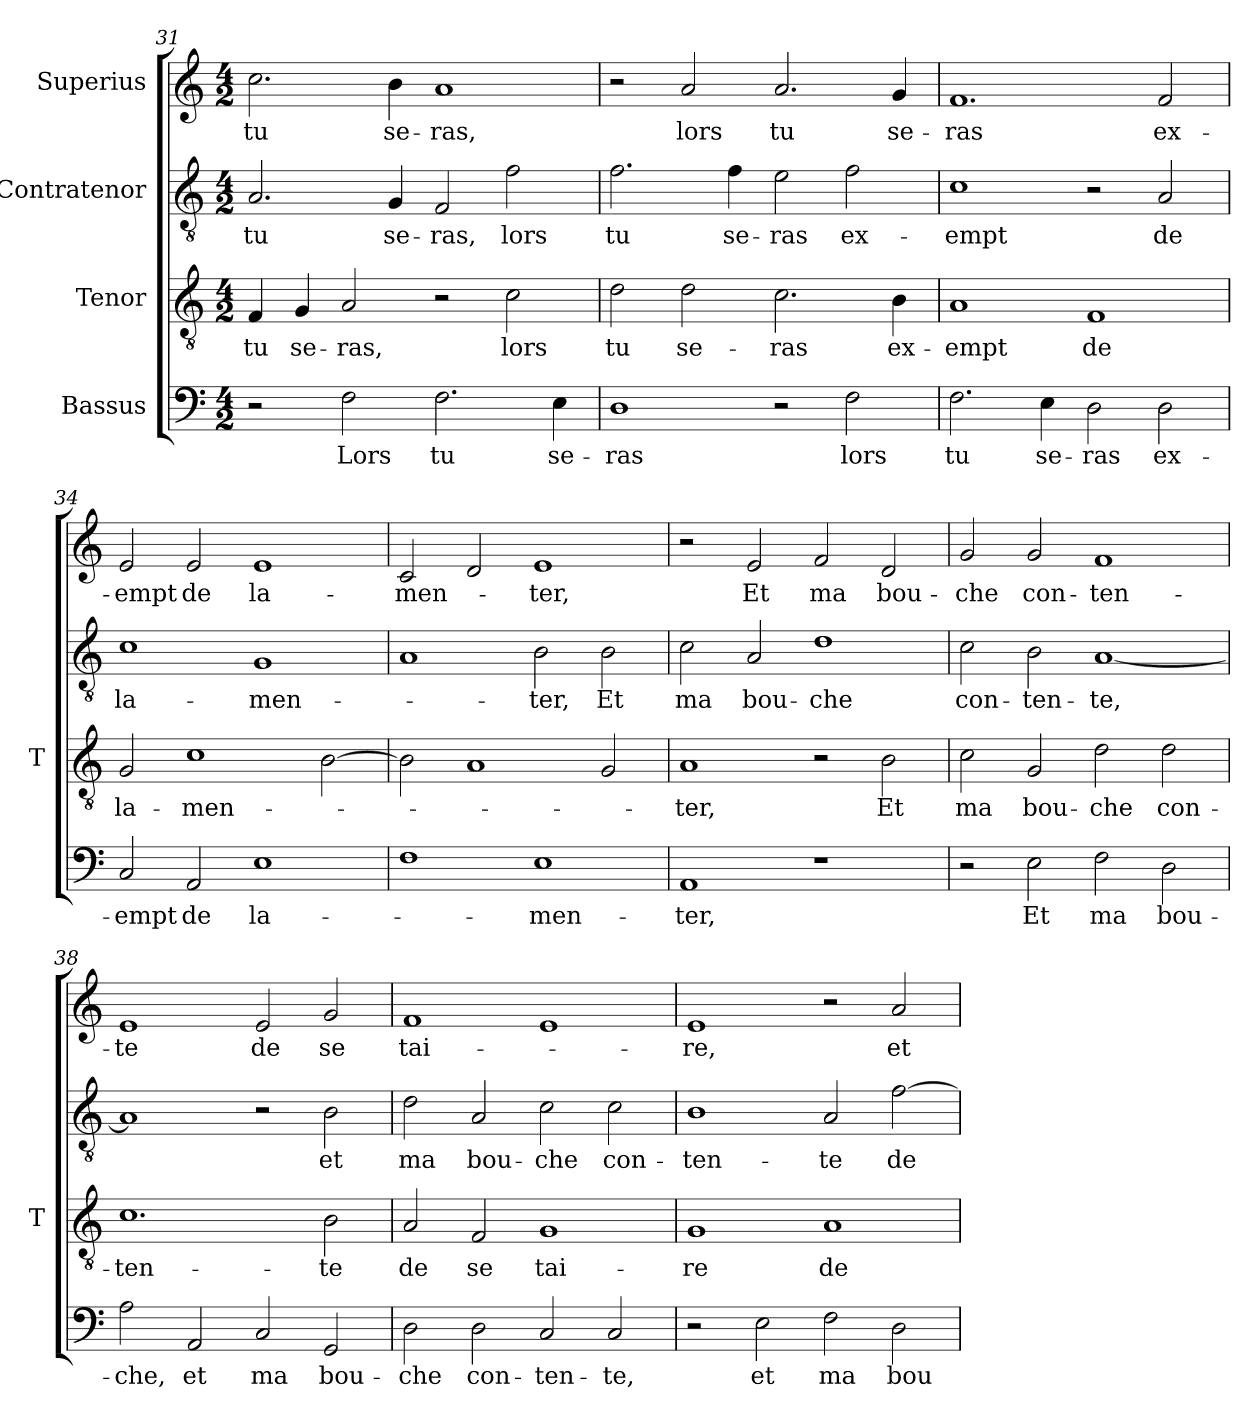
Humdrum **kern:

**kern	**text	**kern	**text	**kern	**text	**kern	**text
*part4	*part4	*part3	*part3	*part2	*part2	*part1	*part1
*staff4	*staff4	*staff3	*staff3	*staff2	*staff2	*staff1	*staff1
*I"Bassus	*	*I"Tenor	*	*I"Contratenor	*	*I"Superius	*
*	*	*I'T	*	*	*	*	*
*clefF4	*	*clefGv2	*	*clefGv2	*	*clefG2	*
*k[]	*	*k[]	*	*k[]	*	*k[]	*
*M4/2	*	*M4/2	*	*M4/2	*	*M4/2	*
=31	=31	=31	=31	=31	=31	=31	=31
2r	.	4F	-tu	2.A	-tu	2.cc	-tu
.	.	4G	se-	.	.	.	.
2F	-Lors	2A	-ras,	.	.	.	.
.	.	.	.	4G	se-	4b	se-
2.F	-tu	2r	.	2F	-ras,	1a	-ras,
.	.	2c	-lors	2f	-lors	.	.
4E	se-	.	.	.	.	.	.
=32	=32	=32	=32	=32	=32	=32	=32
1D	-ras	2d	-tu	2.f	-tu	2r	.
.	.	2d	se-	.	.	2a	-lors
.	.	.	.	4f	se-	.	.
2r	.	2.c	-ras	2e	-ras	2.a	-tu
2F	-lors	.	.	2f	ex-	.	.
.	.	4B	ex-	.	.	4g	se-
=33	=33	=33	=33	=33	=33	=33	=33
2.F	-tu	1A	-empt	1c	-empt	1.f	-ras
4E	se-	.	.	.	.	.	.
2D	-ras	1F	-de	2r	.	.	.
2D	ex-	.	.	2A	-de	2f	ex-
=34	=34	=34	=34	=34	=34	=34	=34
2C	-empt	2G	la-	1c	la-	2e	-empt
2AA	-de	1c	men-	.	.	2e	-de
1E	la-	.	.	1G	men-	1e	la-
.	.	[2B	.	.	.	.	.
=35	=35	=35	=35	=35	=35	=35	=35
1F	.	2B]	.	1A	.	2c	men-
.	.	1A	.	.	.	2d	.
1E	men-	.	.	2B	-ter,	1e	-ter,
.	.	2G	.	2B	-Et	.	.
=36	=36	=36	=36	=36	=36	=36	=36
1AA	-ter,	1A	-ter,	2c	-ma	2r	.
.	.	.	.	2A	bou-	2e	-Et
1r	.	2r	.	1d	-che	2f	-ma
.	.	2B	-Et	.	.	2d	bou-
=37	=37	=37	=37	=37	=37	=37	=37
2r	.	2c	-ma	2c	con-	2g	-che
2E	-Et	2G	bou-	2B	ten-	2g	con-
2F	-ma	2d	-che	[1A	-te,	1f	ten-
2D	bou-	2d	con-	.	.	.	.
=38	=38	=38	=38	=38	=38	=38	=38
2A	-che,	1.c	ten-	1A]	.	1e	-te
2AA	-et	.	.	.	.	.	.
2C	-ma	.	.	2r	.	2e	-de
2GG	bou-	2B	-te	2B	-et	2g	-se
=39	=39	=39	=39	=39	=39	=39	=39
2D	-che	2A	-de	2d	-ma	1f	tai-
2D	con-	2F	-se	2A	bou-	.	.
2C	ten-	1G	tai-	2c	-che	1e	.
2C	-te,	.	.	2c	con-	.	.
=40	=40	=40	=40	=40	=40	=40	=40
2r	.	1G	-re	1B	ten-	1e	-re,
2E	-et	.	.	.	.	.	.
2F	-ma	1A	-de	2A	-te	2r	.
2D	bou-	.	.	[2f	-de	2a	-et
=	=	=	=	=	=	=	=
*-	*-	*-	*-	*-	*-	*-	*-
